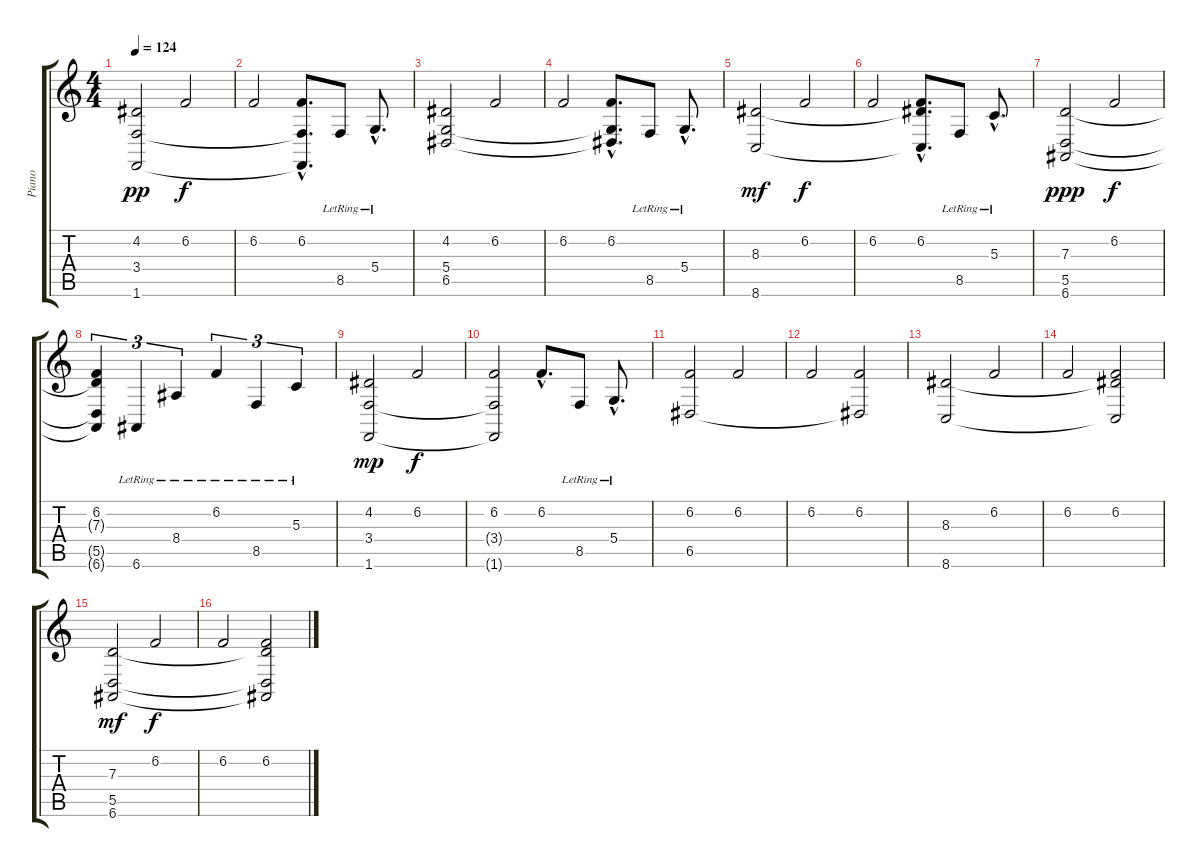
\track ("Piano" "Piano") {instrument brightacousticpiano}
\staff {score tabs}
\tuning (E4 B3 G3 D3 A2 E2) {hide}
\ts (4 4)
\tempo 124
\clef g2
\ks c
(4.2 3.4 1.6).2{dy pp} 6.2.2{dy f} |
6.2.2 (6.2{hac} 3.4{hac t} 1.6{hac t}).8{d} 8.5{lr}.8 5.4{hac lr}.8{d} |
(4.2 5.4 6.5).2 6.2.2 |
6.2.2 (6.2{hac} 5.4{hac t} 6.5{hac t}).8{d} 8.5{lr}.8 5.4{hac lr}.8{d} |
(8.3 8.6).2{dy mf} 6.2.2{dy f} |
6.2.2 (6.2{hac} 8.3{hac t} 8.6{hac t}).8{d} 8.5{lr}.8 5.3{hac lr}.8{d} |
(7.3 5.5 6.6).2{dy ppp} 6.2.2{dy f} |
(6.2 7.3{t} 5.5{t} 6.6{t}).4{tu (3 2)} 6.6{lr}.4{tu (3 2)} 8.4{lr}.4{tu (3 2)} 6.2{lr}.4{tu (3 2)} 8.5{lr}.4{tu (3 2)} 5.3{lr}.4{tu (3 2)} |
(4.2 3.4 1.6).2{dy mp} 6.2.2{dy f} |
(6.2 3.4{t} 1.6{t}).2 6.2{hac}.8{d} 8.5{lr}.8 5.4{hac lr}.8{d} |
(6.2 6.5).2 6.2.2 |
6.2.2 (6.2 6.5{t}).2 |
(8.3 8.6).2 6.2.2 |
6.2.2 (6.2 8.3{t} 8.6{t}).2 |
(7.3 5.5 6.6).2{dy mf} 6.2.2{dy f} |
6.2.2 (6.2 7.3{t} 5.5{t} 6.6{t}).2
